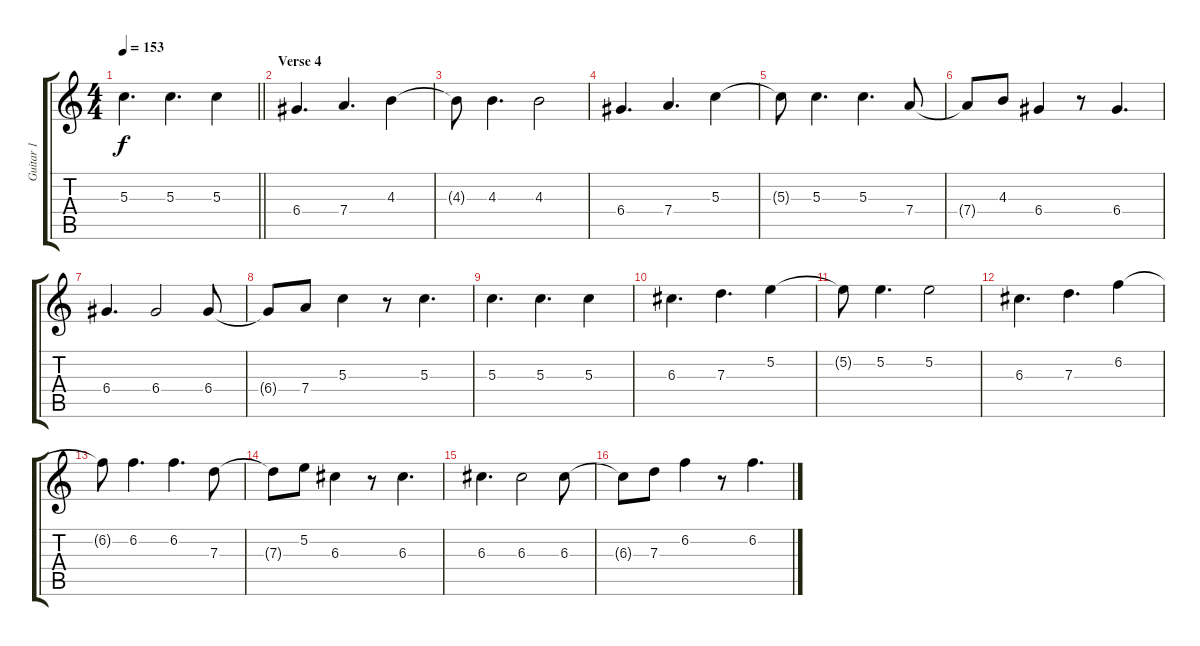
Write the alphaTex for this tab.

\track ("Guitar 1" "Guitar 1") {instrument electricguitarclean}
\staff {score tabs}
\tuning (E4 B3 G3 D3 A2 E2) {hide}
\ts (4 4)
\tempo 153
\clef g2
\barLineRight lightlight
\ks c
5.3.4{d dy f} 5.3.4{d} 5.3.4 |
\section ("" "Verse 4")
6.4.4{d} 7.4.4{d} 4.3.4 |
4.3{t}.8 4.3.4{d} 4.3.2 |
6.4.4{d} 7.4.4{d} 5.3.4 |
5.3{t}.8 5.3.4{d} 5.3.4{d} 7.4.8 |
7.4{t}.8 4.3.8 6.4.4 r.8 6.4.4{d} |
6.4.4{d} 6.4.2 6.4.8 |
6.4{t}.8 7.4.8 5.3.4 r.8 5.3.4{d} |
5.3.4{d} 5.3.4{d} 5.3.4 |
6.3.4{d} 7.3.4{d} 5.2.4 |
5.2{t}.8 5.2.4{d} 5.2.2 |
6.3.4{d} 7.3.4{d} 6.2.4 |
6.2{t}.8 6.2.4{d} 6.2.4{d} 7.3.8 |
7.3{t}.8 5.2.8 6.3.4 r.8 6.3.4{d} |
6.3.4{d} 6.3.2 6.3.8 |
6.3{t}.8 7.3.8 6.2.4 r.8 6.2.4{d}
